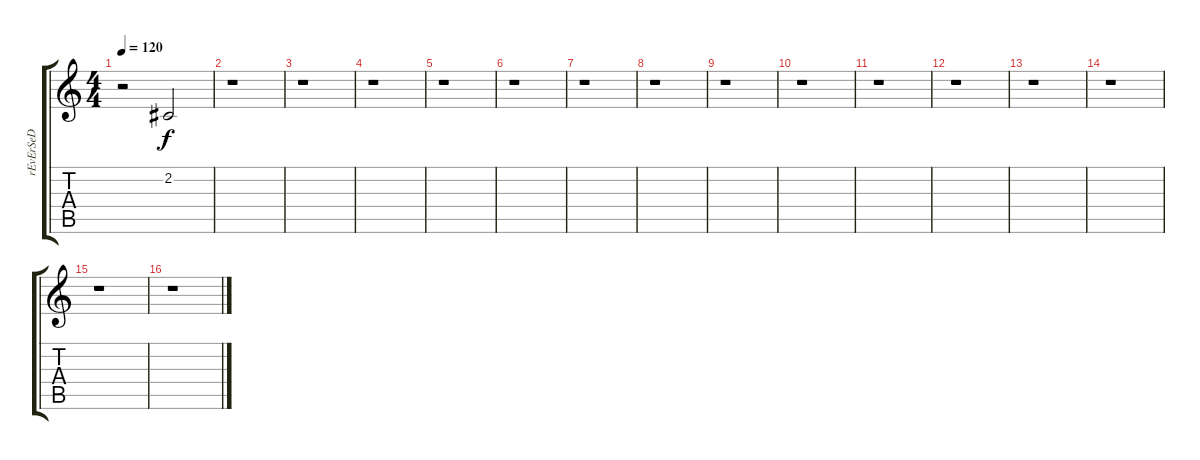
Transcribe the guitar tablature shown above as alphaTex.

\track ("rEvErSeD" "rEvErSeD") {instrument reversecymbal}
\staff {score tabs}
\tuning (E4 B3 G3 D3 A2 D2) {hide}
\ts (4 4)
\tempo 120
\clef g2
\ks c
r.2{dy f} 2.2.2 |
r.1 |
r.1 |
r.1 |
r.1 |
r.1 |
r.1 |
r.1 |
r.1 |
r.1 |
r.1 |
r.1 |
r.1 |
r.1 |
r.1 |
r.1
